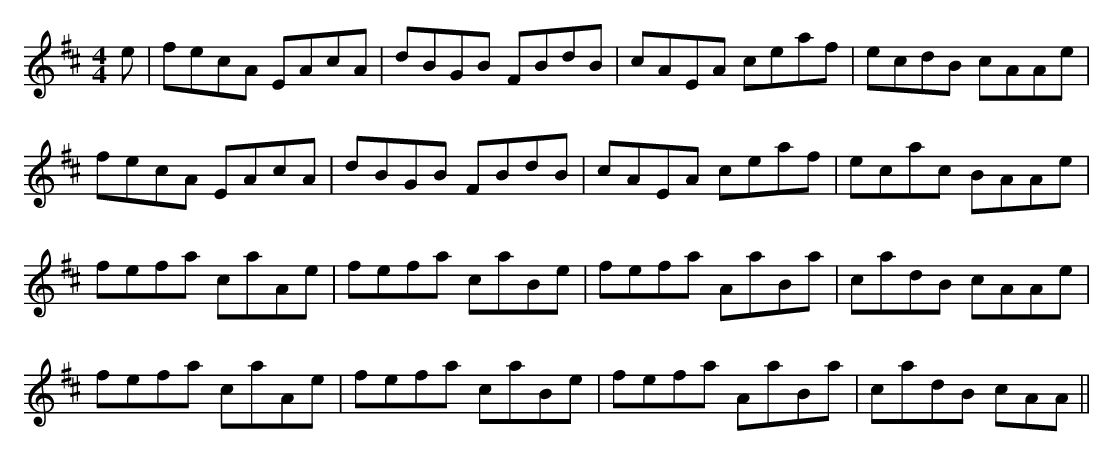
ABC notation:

X:1
M:4/4
K:Amix
e|fecA EAcA|dBGB FBdB|cAEA ceaf|ecdB cAAe|
fecA EAcA|dBGB FBdB|cAEA ceaf|ecac BAAe|
fefa caAe|fefa caBe|fefa AaBa|cadB cAAe|
fefa caAe|fefa caBe|fefa AaBa|cadB cAA||
